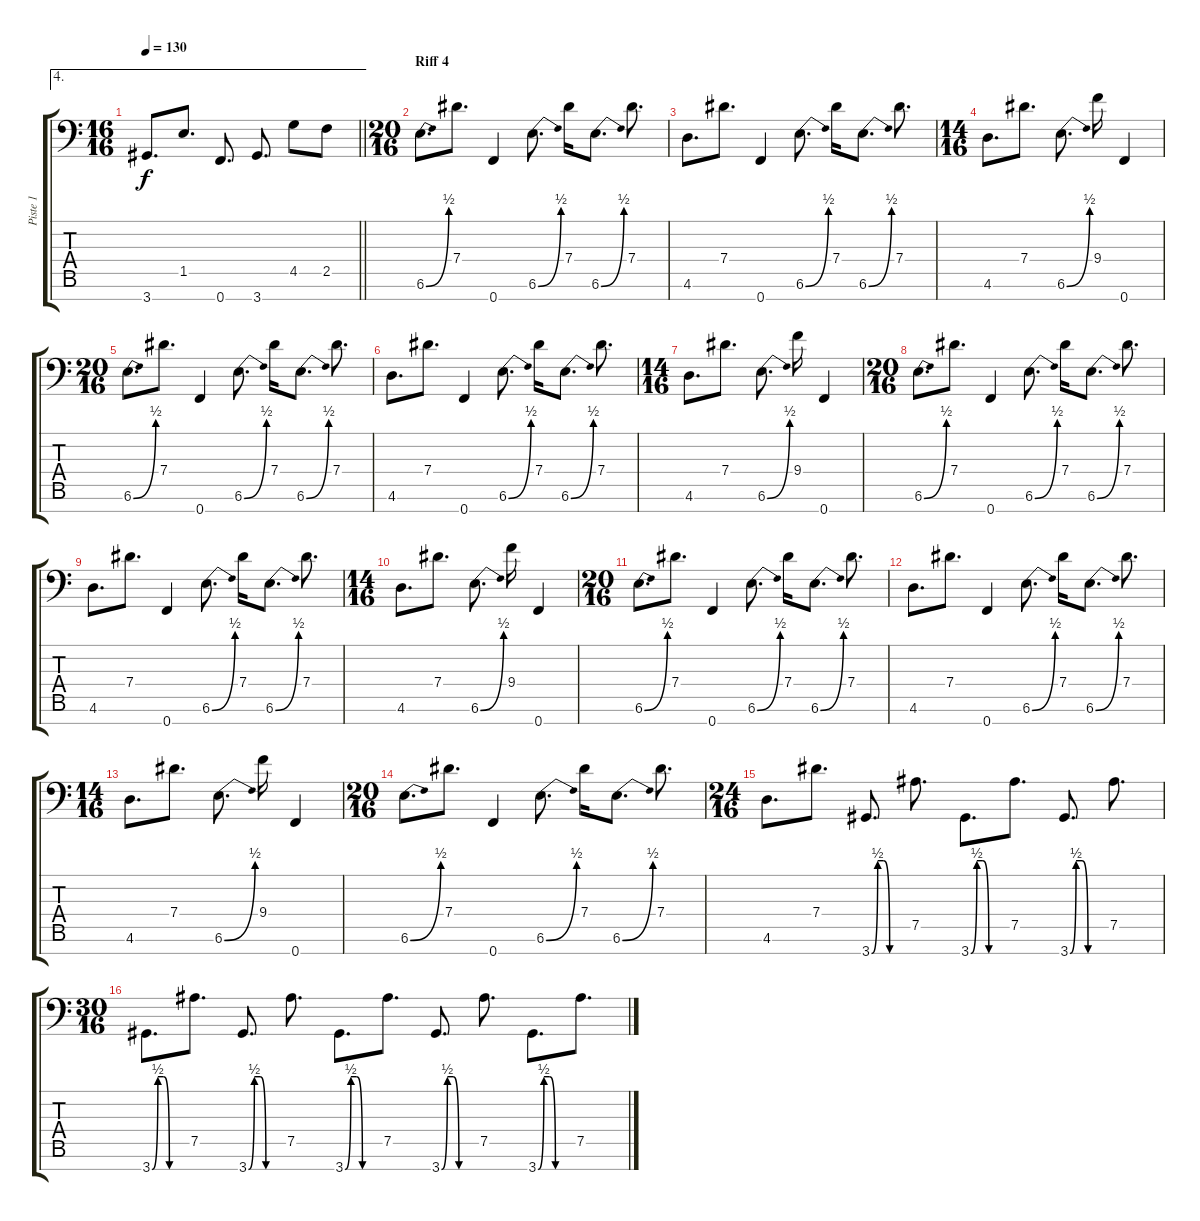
\track ("Piste 1" "Piste 1") {instrument distortionguitar}
\staff {score tabs}
\tuning (Bb3 Gb3 Db3 Ab2 Eb2 Bb1 F1) {hide}
\ae 4
\ts (16 16)
\tempo 130
\clef f4
\barLineRight lightlight
\ks c
3.7.8{d dy f} 1.5.8{d} 0.7.8{d} 3.7.8{d} 4.5.8 2.5.8 |
\ts (20 16)
\section ("" "Riff 4")
6.6{be (bend 0 0 60 2)}.8{d} 7.4.8{d} 0.7.4 6.6{be (bend 0 0 60 2)}.8{d} 7.4.16 6.6{be (bend 0 0 60 2)}.8{d} 7.4.8{d} |
4.6.8{d} 7.4.8{d} 0.7.4 6.6{be (bend 0 0 60 2)}.8{d} 7.4.16 6.6{be (bend 0 0 60 2)}.8{d} 7.4.8{d} |
\ts (14 16)
4.6.8{d} 7.4.8{d} 6.6{be (bend 0 0 60 2)}.8{d} 9.4.16 0.7.4 |
\ts (20 16)
6.6{be (bend 0 0 60 2)}.8{d} 7.4.8{d} 0.7.4 6.6{be (bend 0 0 60 2)}.8{d} 7.4.16 6.6{be (bend 0 0 60 2)}.8{d} 7.4.8{d} |
4.6.8{d} 7.4.8{d} 0.7.4 6.6{be (bend 0 0 60 2)}.8{d} 7.4.16 6.6{be (bend 0 0 60 2)}.8{d} 7.4.8{d} |
\ts (14 16)
4.6.8{d} 7.4.8{d} 6.6{be (bend 0 0 60 2)}.8{d} 9.4.16 0.7.4 |
\ts (20 16)
6.6{be (bend 0 0 60 2)}.8{d} 7.4.8{d} 0.7.4 6.6{be (bend 0 0 60 2)}.8{d} 7.4.16 6.6{be (bend 0 0 60 2)}.8{d} 7.4.8{d} |
4.6.8{d} 7.4.8{d} 0.7.4 6.6{be (bend 0 0 60 2)}.8{d} 7.4.16 6.6{be (bend 0 0 60 2)}.8{d} 7.4.8{d} |
\ts (14 16)
4.6.8{d} 7.4.8{d} 6.6{be (bend 0 0 60 2)}.8{d} 9.4.16 0.7.4 |
\ts (20 16)
6.6{be (bend 0 0 60 2)}.8{d} 7.4.8{d} 0.7.4 6.6{be (bend 0 0 60 2)}.8{d} 7.4.16 6.6{be (bend 0 0 60 2)}.8{d} 7.4.8{d} |
4.6.8{d} 7.4.8{d} 0.7.4 6.6{be (bend 0 0 60 2)}.8{d} 7.4.16 6.6{be (bend 0 0 60 2)}.8{d} 7.4.8{d} |
\ts (14 16)
4.6.8{d} 7.4.8{d} 6.6{be (bend 0 0 60 2)}.8{d} 9.4.16 0.7.4 |
\ts (20 16)
6.6{be (bend 0 0 60 2)}.8{d} 7.4.8{d} 0.7.4 6.6{be (bend 0 0 60 2)}.8{d} 7.4.16 6.6{be (bend 0 0 60 2)}.8{d} 7.4.8{d} |
\ts (24 16)
4.6.8{d} 7.4.8{d} 3.7{be (custom 0 0 10 2 20 2 30 0 60 0)}.8{d} 7.5.8{d} 3.7{be (custom 0 0 10 2 20 2 30 0 60 0)}.8{d} 7.5.8{d} 3.7{be (custom 0 0 10 2 20 2 30 0 60 0)}.8{d} 7.5.8{d} |
\ts (30 16)
3.7{be (custom 0 0 10 2 20 2 30 0 60 0)}.8{d volume 6} 7.5.8{d} 3.7{be (custom 0 0 10 2 20 2 30 0 60 0)}.8{d volume 14} 7.5.8{d} 3.7{be (custom 0 0 10 2 20 2 30 0 60 0)}.8{d} 7.5.8{d} 3.7{be (custom 0 0 10 2 20 2 30 0 60 0)}.8{d} 7.5.8{d} 3.7{be (custom 0 0 10 2 20 2 30 0 60 0)}.8{d} 7.5.8{d}
